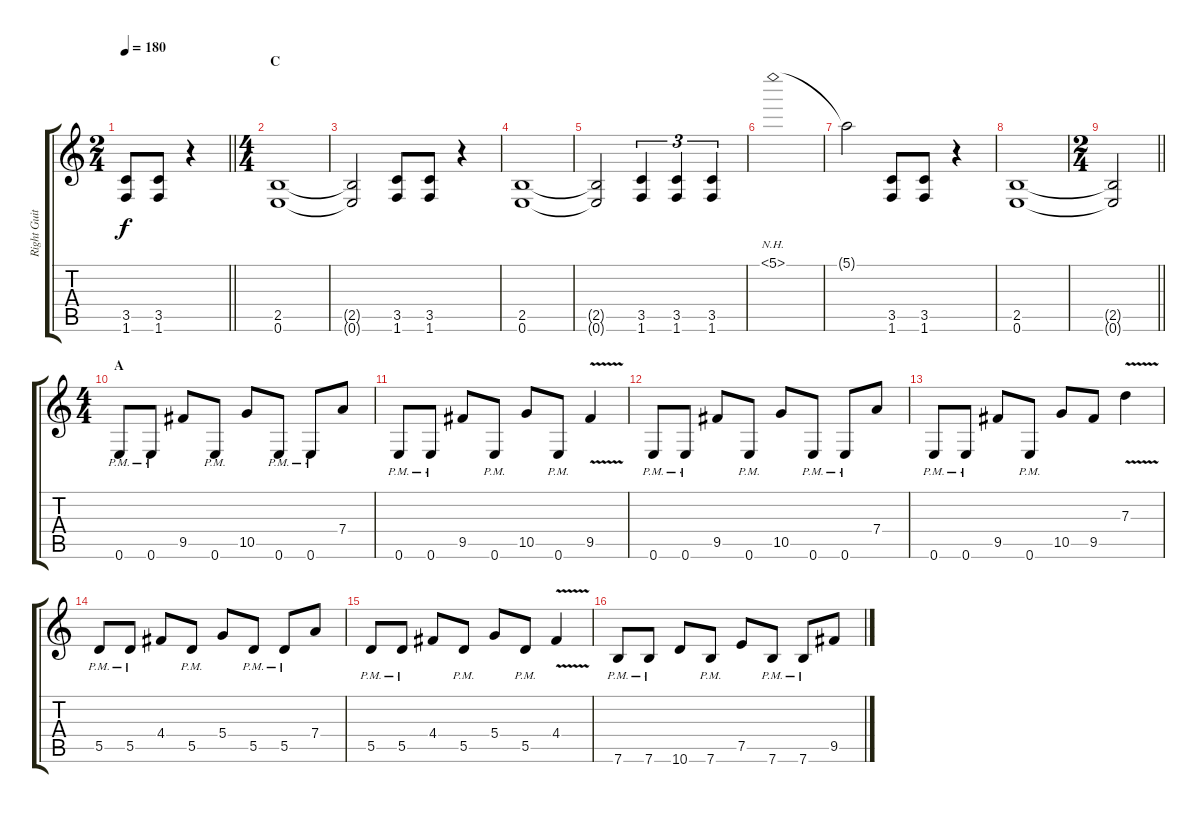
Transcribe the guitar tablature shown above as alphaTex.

\track ("Right Guitar" "Right Guit") {instrument overdrivenguitar}
\staff {score tabs}
\tuning (E4 B3 G3 D3 A2 E2) {hide}
\ts (2 4)
\tempo 180
\clef g2
\barLineRight lightlight
\ks c
(3.5 1.6).8{dy f} (3.5 1.6).8 r.4 |
\ts (4 4)
\section ("" "C")
(2.5 0.6).1 |
(2.5{t} 0.6{t}).2 (3.5 1.6).8 (3.5 1.6).8 r.4 |
(2.5 0.6).1 |
(2.5{t} 0.6{t}).2 (3.5 1.6).4{tu (3 2)} (3.5 1.6).4{tu (3 2)} (3.5 1.6).4{tu (3 2)} |
5.1{nh}.1 |
5.1{t}.2 (3.5 1.6).8 (3.5 1.6).8 r.4 |
(2.5 0.6).1 |
\ts (2 4)
\barLineRight lightlight
(2.5{t} 0.6{t}).2 |
\ts (4 4)
\section ("" "A")
0.6{pm}.8 0.6{pm}.8 9.5.8 0.6{pm}.8 10.5.8 0.6{pm}.8 0.6{pm}.8 7.4.8 |
0.6{pm}.8 0.6{pm}.8 9.5.8 0.6{pm}.8 10.5.8 0.6{pm}.8 9.5{v}.4 |
0.6{pm}.8 0.6{pm}.8 9.5.8 0.6{pm}.8 10.5.8 0.6{pm}.8 0.6{pm}.8 7.4.8 |
0.6{pm}.8 0.6{pm}.8 9.5.8 0.6{pm}.8 10.5.8 9.5.8 7.3{v}.4 |
5.5{pm}.8 5.5{pm}.8 4.4.8 5.5{pm}.8 5.4.8 5.5{pm}.8 5.5{pm}.8 7.4.8 |
5.5{pm}.8 5.5{pm}.8 4.4.8 5.5{pm}.8 5.4.8 5.5{pm}.8 4.4{v}.4 |
7.6{pm}.8 7.6{pm}.8 10.6.8 7.6{pm}.8 7.5.8 7.6{pm}.8 7.6{pm}.8 9.5.8
